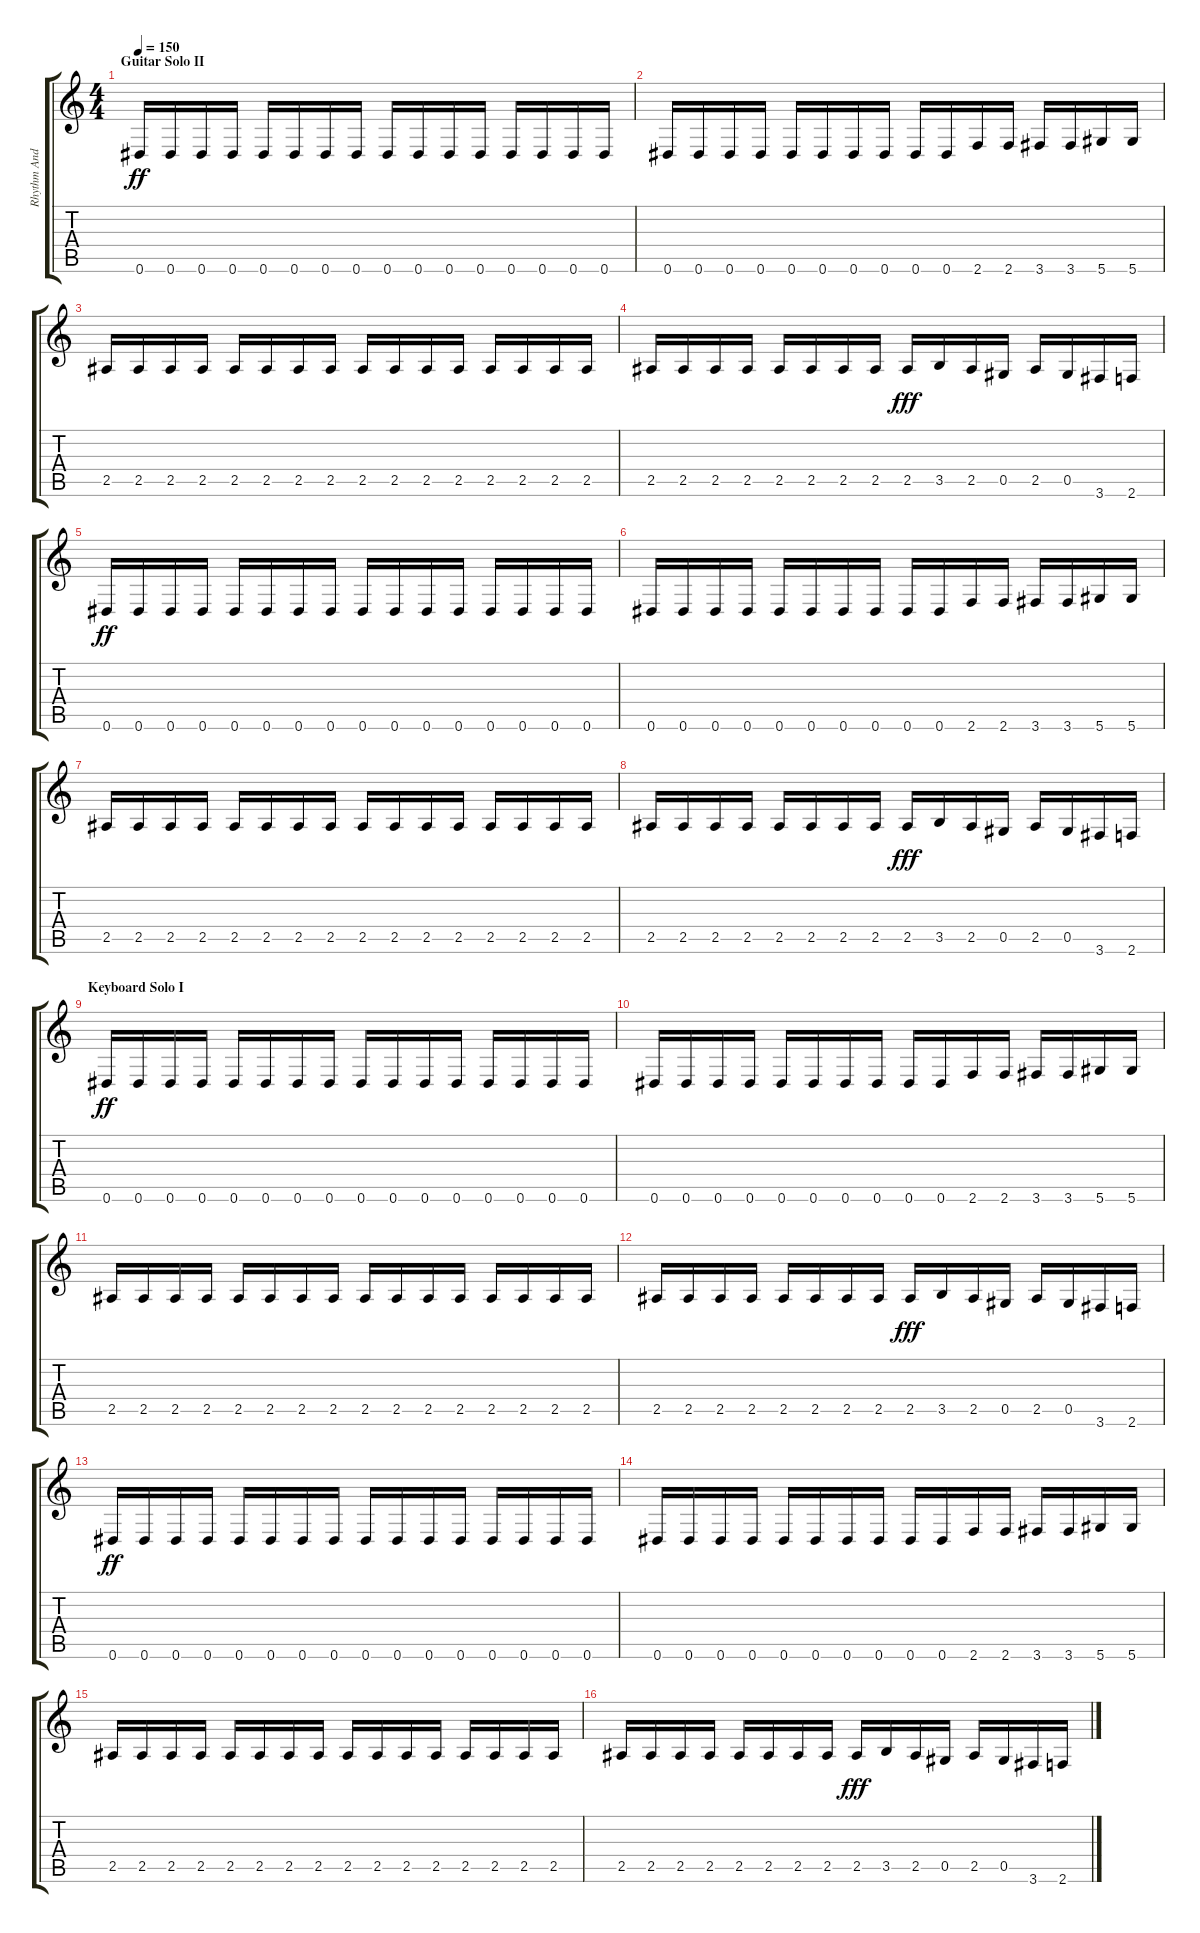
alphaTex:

\track ("Rhythm And Harmony" "Rhythm And") {instrument overdrivenguitar}
\staff {score tabs}
\tuning (Eb4 Bb3 Gb3 Db3 Ab2 Eb2) {hide}
\ts (4 4)
\section ("" "Guitar Solo II")
\tempo 150
\clef g2
\ks c
0.6.16{dy ff} 0.6.16 0.6.16 0.6.16 0.6.16 0.6.16 0.6.16 0.6.16 0.6.16 0.6.16 0.6.16 0.6.16 0.6.16 0.6.16 0.6.16 0.6.16 |
0.6.16 0.6.16 0.6.16 0.6.16 0.6.16 0.6.16 0.6.16 0.6.16 0.6.16 0.6.16 2.6.16 2.6.16 3.6.16 3.6.16 5.6.16 5.6.16 |
2.5.16 2.5.16 2.5.16 2.5.16 2.5.16 2.5.16 2.5.16 2.5.16 2.5.16 2.5.16 2.5.16 2.5.16 2.5.16 2.5.16 2.5.16 2.5.16 |
2.5.16 2.5.16 2.5.16 2.5.16 2.5.16 2.5.16 2.5.16 2.5.16 2.5.16{dy fff} 3.5.16 2.5.16 0.5.16 2.5.16 0.5.16 3.6.16 2.6.16 |
0.6.16{dy ff} 0.6.16 0.6.16 0.6.16 0.6.16 0.6.16 0.6.16 0.6.16 0.6.16 0.6.16 0.6.16 0.6.16 0.6.16 0.6.16 0.6.16 0.6.16 |
0.6.16 0.6.16 0.6.16 0.6.16 0.6.16 0.6.16 0.6.16 0.6.16 0.6.16 0.6.16 2.6.16 2.6.16 3.6.16 3.6.16 5.6.16 5.6.16 |
2.5.16 2.5.16 2.5.16 2.5.16 2.5.16 2.5.16 2.5.16 2.5.16 2.5.16 2.5.16 2.5.16 2.5.16 2.5.16 2.5.16 2.5.16 2.5.16 |
2.5.16 2.5.16 2.5.16 2.5.16 2.5.16 2.5.16 2.5.16 2.5.16 2.5.16{dy fff} 3.5.16 2.5.16 0.5.16 2.5.16 0.5.16 3.6.16 2.6.16 |
\section ("" "Keyboard Solo I")
0.6.16{dy ff} 0.6.16 0.6.16 0.6.16 0.6.16 0.6.16 0.6.16 0.6.16 0.6.16 0.6.16 0.6.16 0.6.16 0.6.16 0.6.16 0.6.16 0.6.16 |
0.6.16 0.6.16 0.6.16 0.6.16 0.6.16 0.6.16 0.6.16 0.6.16 0.6.16 0.6.16 2.6.16 2.6.16 3.6.16 3.6.16 5.6.16 5.6.16 |
2.5.16 2.5.16 2.5.16 2.5.16 2.5.16 2.5.16 2.5.16 2.5.16 2.5.16 2.5.16 2.5.16 2.5.16 2.5.16 2.5.16 2.5.16 2.5.16 |
2.5.16 2.5.16 2.5.16 2.5.16 2.5.16 2.5.16 2.5.16 2.5.16 2.5.16{dy fff} 3.5.16 2.5.16 0.5.16 2.5.16 0.5.16 3.6.16 2.6.16 |
0.6.16{dy ff} 0.6.16 0.6.16 0.6.16 0.6.16 0.6.16 0.6.16 0.6.16 0.6.16 0.6.16 0.6.16 0.6.16 0.6.16 0.6.16 0.6.16 0.6.16 |
0.6.16 0.6.16 0.6.16 0.6.16 0.6.16 0.6.16 0.6.16 0.6.16 0.6.16 0.6.16 2.6.16 2.6.16 3.6.16 3.6.16 5.6.16 5.6.16 |
2.5.16 2.5.16 2.5.16 2.5.16 2.5.16 2.5.16 2.5.16 2.5.16 2.5.16 2.5.16 2.5.16 2.5.16 2.5.16 2.5.16 2.5.16 2.5.16 |
2.5.16 2.5.16 2.5.16 2.5.16 2.5.16 2.5.16 2.5.16 2.5.16 2.5.16{dy fff} 3.5.16 2.5.16 0.5.16 2.5.16 0.5.16 3.6.16 2.6.16
